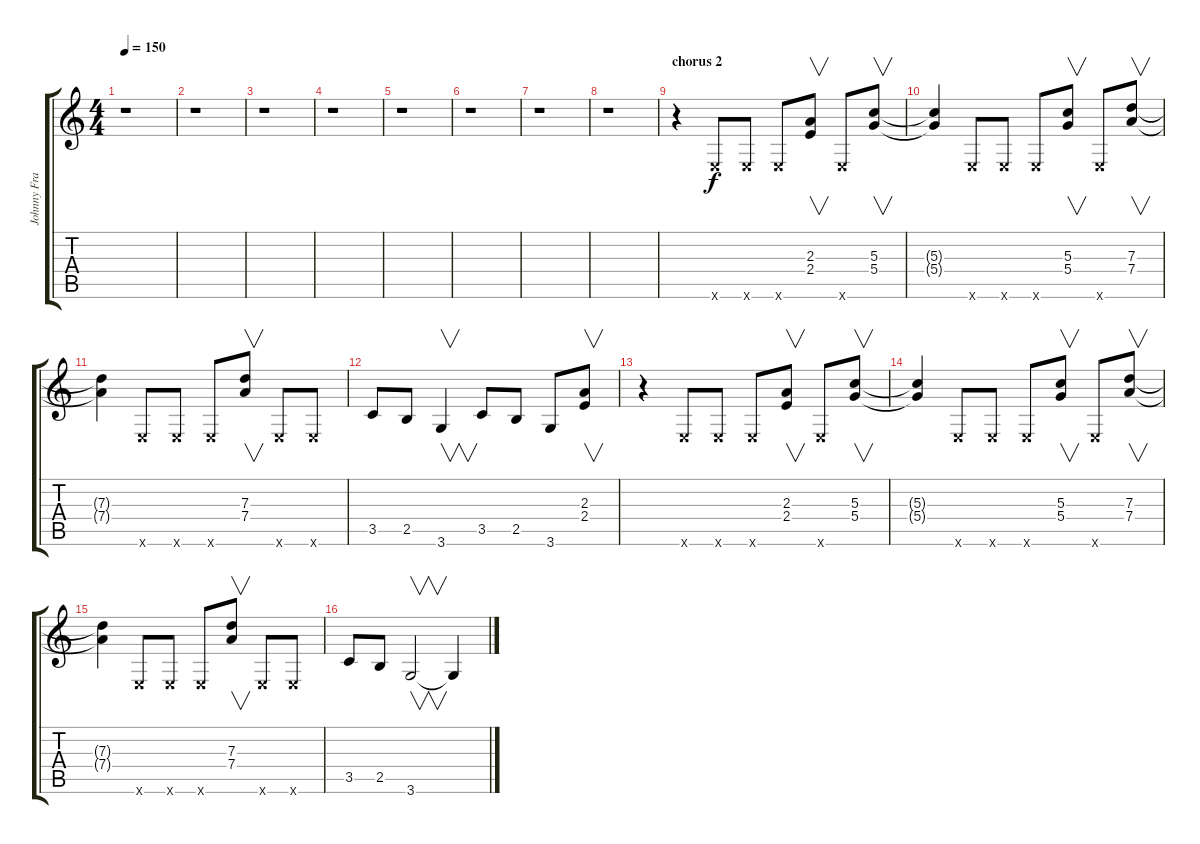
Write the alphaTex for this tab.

\track ("Johnny Fraser Binnie" "Johnny Fra") {instrument overdrivenguitar}
\staff {score tabs}
\tuning (E4 B3 G3 D3 A2 E2) {hide}
\ts (4 4)
\tempo 150
\clef g2
\ks c
r.1{dy f} |
r.1 |
r.1 |
r.1 |
r.1 |
r.1 |
r.1 |
r.1 |
\section ("" "chorus 2")
r.4{volume 12} 0.6{x}.8 0.6{x}.8 0.6{x}.8 (2.3 2.4).8{v} 0.6{x}.8 (5.3 5.4).8{v} |
(5.3{t} 5.4{t}).4 0.6{x}.8 0.6{x}.8 0.6{x}.8 (5.3 5.4).8{v} 0.6{x}.8 (7.3 7.4).8{v} |
(7.3{t} 7.4{t}).4 0.6{x}.8 0.6{x}.8 0.6{x}.8 (7.3 7.4).8{v} 0.6{x}.8 0.6{x}.8 |
3.5.8 2.5.8 3.6.4{v} 3.5.8 2.5.8 3.6.8 (2.3 2.4).8{v} |
r.4 0.6{x}.8 0.6{x}.8 0.6{x}.8 (2.3 2.4).8{v} 0.6{x}.8 (5.3 5.4).8{v} |
(5.3{t} 5.4{t}).4 0.6{x}.8 0.6{x}.8 0.6{x}.8 (5.3 5.4).8{v} 0.6{x}.8 (7.3 7.4).8{v} |
(7.3{t} 7.4{t}).4 0.6{x}.8 0.6{x}.8 0.6{x}.8 (7.3 7.4).8{v} 0.6{x}.8 0.6{x}.8 |
3.5.8 2.5.8 3.6.2{v} 3.6{t}.4
